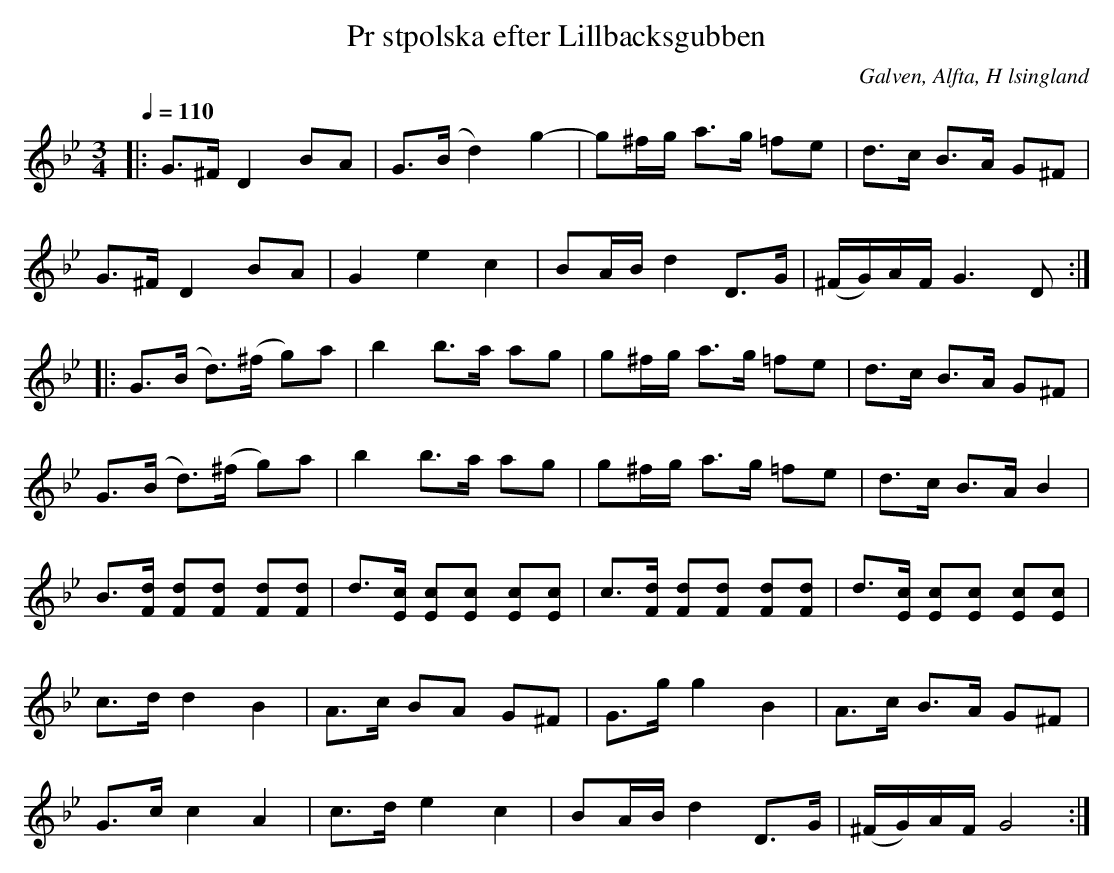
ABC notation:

X:1
T:Pr stpolska efter Lillbacksgubben
O:Galven, Alfta, H lsingland
M:3/4
L:1/8
Q:1/4=110
K:Gm
|:G>^F   D2       BA         | G>(B   d2)      g2-       | g^f/g/ a>g =fe | d>c         B>A G^F  |
G>^F   D2       BA         | G2     e2       c2           | BA/B/  d2 D>G  | (^F/G/)A/F/ G3 D  ::
G>(B   d>)(^f   g)a        | b2     b>a      ag         | g^f/g/ a>g =fe | d>c         B>A G^F  |
G>(B   d>)(^f   g)a        | b2     b>a      ag         | g^f/g/ a>g =fe | d>c         B>A B2   |
B>[Fd] [Fd][Fd] [Fd][Fd] | d>[Ec] [Ec][Ec] [Ec][Ec] | \
c>[Fd] [Fd][Fd] [Fd][Fd] | d>[Ec] [Ec][Ec] [Ec][Ec] |
c>d    d2       B2           | A>c    BA       G^F       | G>g    g2 B2     | A>c         B>A G^F  |
G>c    c2       A2           | c>d    e2       c2        | BA/B/  d2 D>G   | (^F/G/)A/F/ G4      :|
